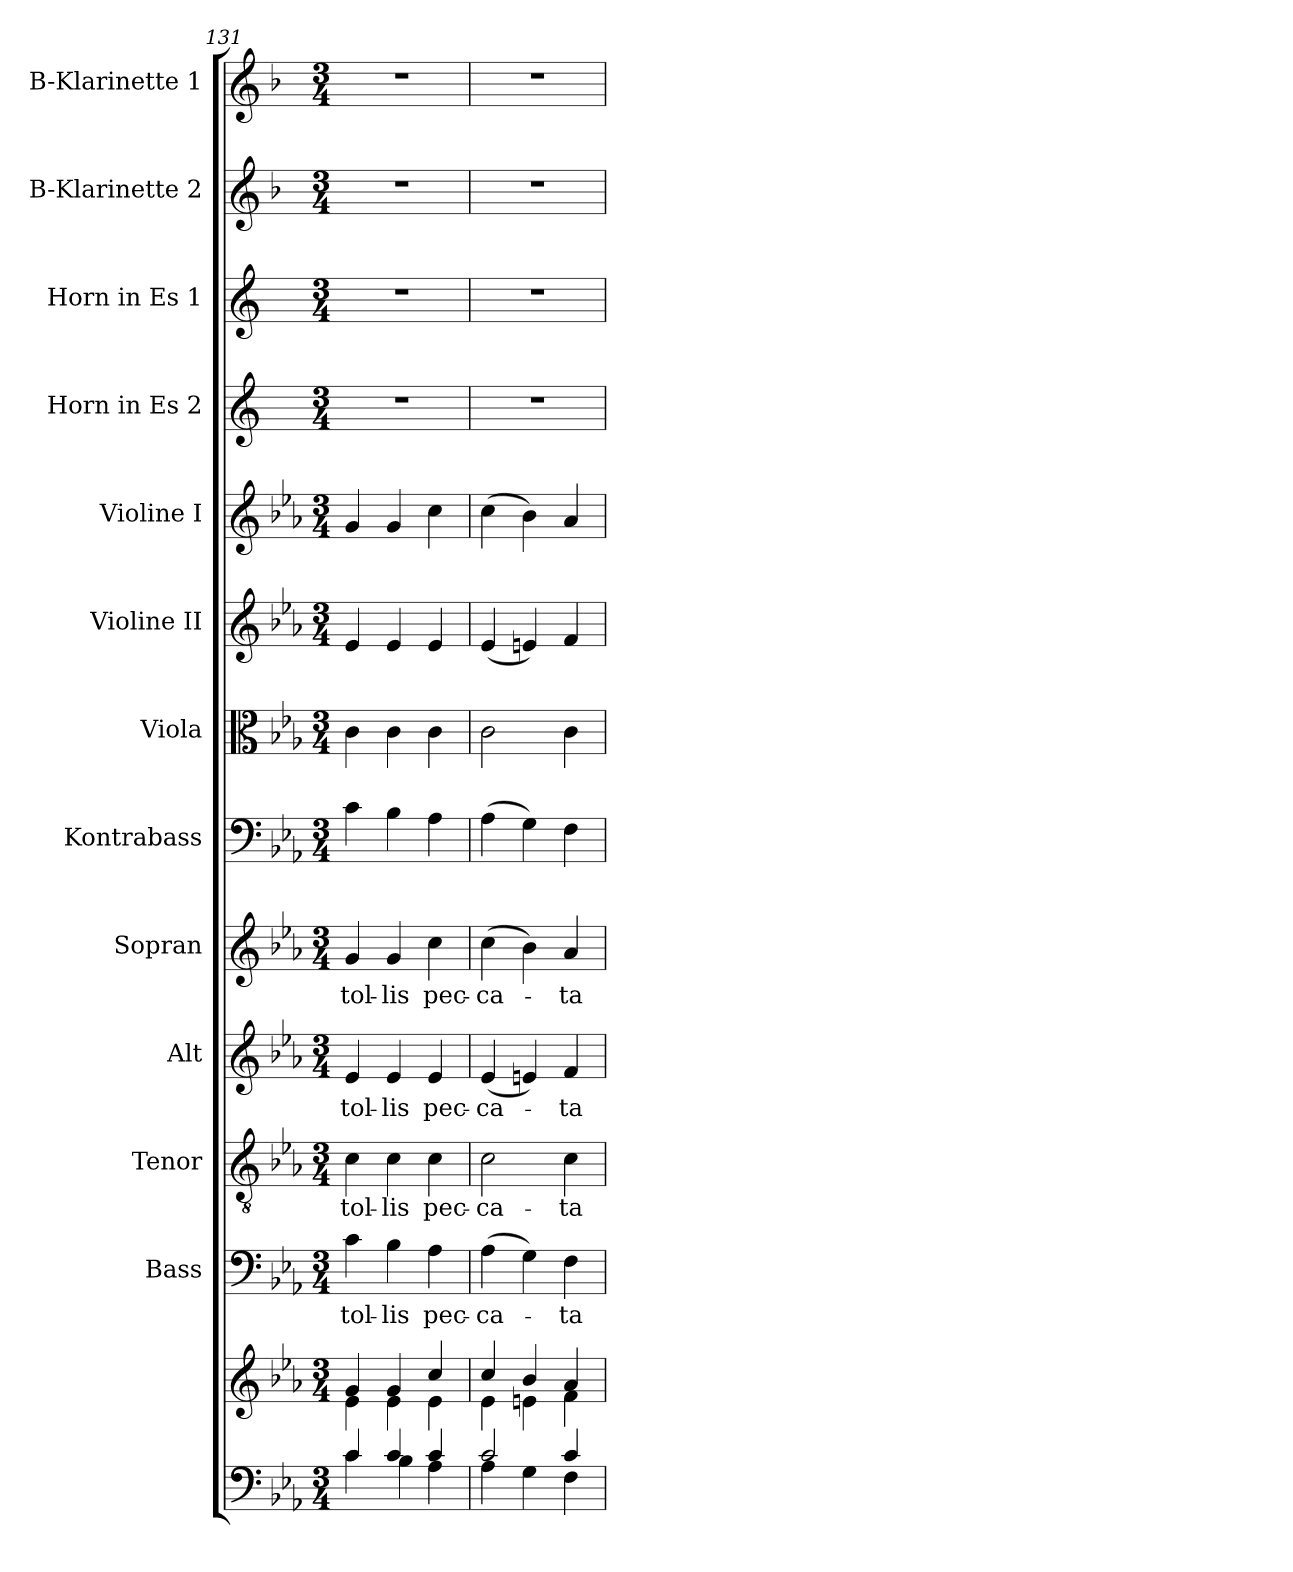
**kern	**kern	**kern	**text	**kern	**text	**kern	**text	**kern	**text	**kern	**kern	**kern	**kern	**kern	**kern	**kern	**kern
*part13	*part13	*part12	*part12	*part11	*part11	*part10	*part10	*part9	*part9	*part8	*part7	*part6	*part5	*part4	*part3	*part2	*part1
*staff14	*staff13	*staff12	*staff12	*staff11	*staff11	*staff10	*staff10	*staff9	*staff9	*staff8	*staff7	*staff6	*staff5	*staff4	*staff3	*staff2	*staff1
*	*	*I"Bass	*	*I"Tenor	*	*I"Alt	*	*I"Sopran	*	*I"Kontrabass	*I"Viola	*I"Violine II	*I"Violine I	*I"Horn in Es 2	*I"Horn in Es 1	*I"B-Klarinette 2	*I"B-Klarinette 1
*	*	*I'B.	*	*I'T.	*	*I'A.	*	*I'S.	*	*I'Kb.	*I'Vla.	*I'Vl. II	*I'Vl. I	*	*	*I'B Kl. 2	*I'B Kl. 1
*clefF4	*clefG2	*clefF4	*	*clefGv2	*	*clefG2	*	*clefG2	*	*clefF4	*clefC3	*clefG2	*clefG2	*clefG2	*clefG2	*clefG2	*clefG2
*	*	*	*	*	*	*	*	*	*	*ITrd7c12	*	*	*	*ITrd5c9	*ITrd5c9	*ITrd1c2	*ITrd1c2
*k[b-e-a-]	*k[b-e-a-]	*k[b-e-a-]	*	*k[b-e-a-]	*	*k[b-e-a-]	*	*k[b-e-a-]	*	*k[b-e-a-]	*k[b-e-a-]	*k[b-e-a-]	*k[b-e-a-]	*k[b-e-a-]	*k[b-e-a-]	*k[b-e-a-]	*k[b-e-a-]
*E-:	*E-:	*E-:	*	*E-:	*	*E-:	*	*E-:	*	*E-:	*E-:	*E-:	*E-:	*E-:	*E-:	*E-:	*E-:
*M3/4	*M3/4	*M3/4	*	*M3/4	*	*M3/4	*	*M3/4	*	*M3/4	*M3/4	*M3/4	*M3/4	*M3/4	*M3/4	*M3/4	*M3/4
=131	=131	=131	=131	=131	=131	=131	=131	=131	=131	=131	=131	=131	=131	=131	=131	=131	=131
*^	*^	*	*	*	*	*	*	*	*	*	*	*	*	*	*	*	*
!	!	!	!	!	!LO:LY:b	!	!LO:LY:b	!	!LO:LY:b	!	!LO:LY:b	!	!	!	!	!	!	!	!
4c/	4c\	4g/	4e-\	4c\	tol-	4c\	tol-	4e-/	tol-	4g/	tol-	4C\	4c\	4e-/	4g/	2.r	2.r	2.r	2.r
!	!	!	!	!	!LO:LY:b	!	!LO:LY:b	!	!LO:LY:b	!	!LO:LY:b	!	!	!	!	!	!	!	!
4c/	4B-\	4g/	4e-\	4B-\	-lis	4c\	-lis	4e-/	-lis	4g/	-lis	4BB-\	4c\	4e-/	4g/	.	.	.	.
!	!	!	!	!	!LO:LY:b	!	!LO:LY:b	!	!LO:LY:b	!	!LO:LY:b	!	!	!	!	!	!	!	!
4c/	4A-\	4cc/	4e-\	4A-\	pec-	4c\	pec-	4e-/	pec-	4cc\	pec-	4AA-\	4c\	4e-/	4cc\	.	.	.	.
=132	=132	=132	=132	=132	=132	=132	=132	=132	=132	=132	=132	=132	=132	=132	=132	=132	=132	=132	=132
!	!	!	!	!	!LO:LY:b	!	!LO:LY:b	!	!LO:LY:b	!	!LO:LY:b	!	!	!	!	!	!	!	!
2c/	4A-\	4cc/	4e-\	(>4A-\	-ca-	2c\	-ca-	(<4e-/	-ca-	(>4cc\	-ca-	(>4AA-\	2c\	(<4e-/	(>4cc\	2.r	2.r	2.r	2.r
.	4G\	4b-/	4en\	4G\)	.	.	.	4en/)	.	4b-\)	.	4GG\)	.	4en/)	4b-\)	.	.	.	.
!	!	!	!	!	!LO:LY:b	!	!LO:LY:b	!	!LO:LY:b	!	!LO:LY:b	!	!	!	!	!	!	!	!
4c/	4F\	4a-/	4f\	4F\	-ta	4c\	-ta	4f/	-ta	4a-/	-ta	4FF\	4c\	4f/	4a-/	.	.	.	.
*v	*v	*	*	*	*	*	*	*	*	*	*	*	*	*	*	*	*	*	*
*	*v	*v	*	*	*	*	*	*	*	*	*	*	*	*	*	*	*	*
=	=	=	=	=	=	=	=	=	=	=	=	=	=	=	=	=	=
*-	*-	*-	*-	*-	*-	*-	*-	*-	*-	*-	*-	*-	*-	*-	*-	*-	*-
